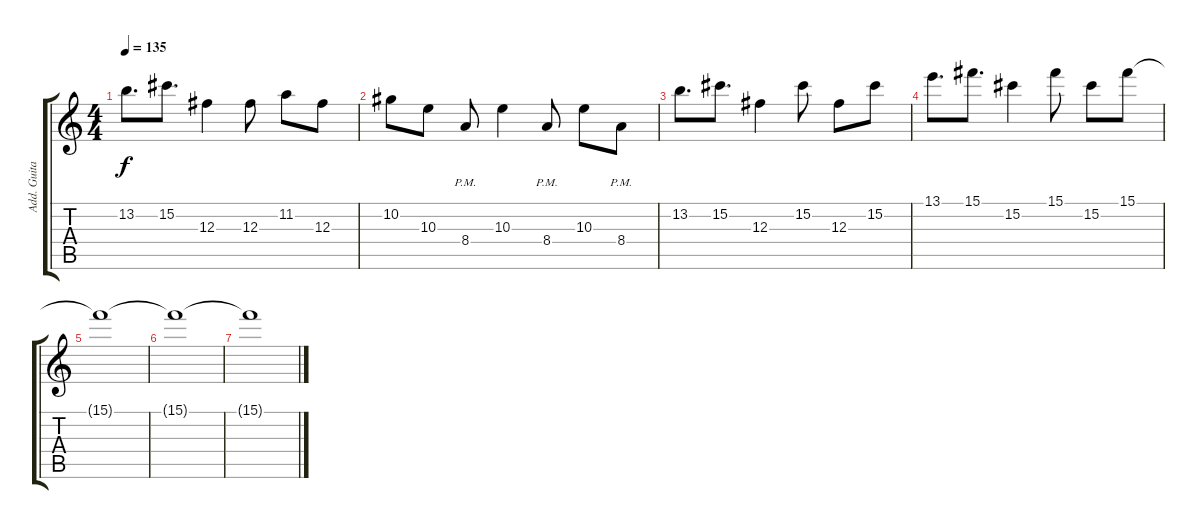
\track ("Add. Guitar 3" "Add. Guita") {instrument distortionguitar}
\staff {score tabs}
\tuning (Eb4 Bb3 Gb3 Db3 Ab2 Db2) {hide}
\ts (4 4)
\tempo 135
\clef g2
\ks c
13.2.8{d dy f} 15.2.8{d} 12.3.4 12.3.8 11.2.8 12.3.8 |
10.2.8 10.3.8 8.4{pm}.8 10.3.4 8.4{pm}.8 10.3.8 8.4{pm}.8 |
13.2.8{d} 15.2.8{d} 12.3.4 15.2.8 12.3.8 15.2.8 |
13.1.8{d} 15.1.8{d} 15.2.4 15.1.8 15.2.8 15.1.8 |
15.1{t}.1 |
15.1{t}.1 |
15.1{t}.1
